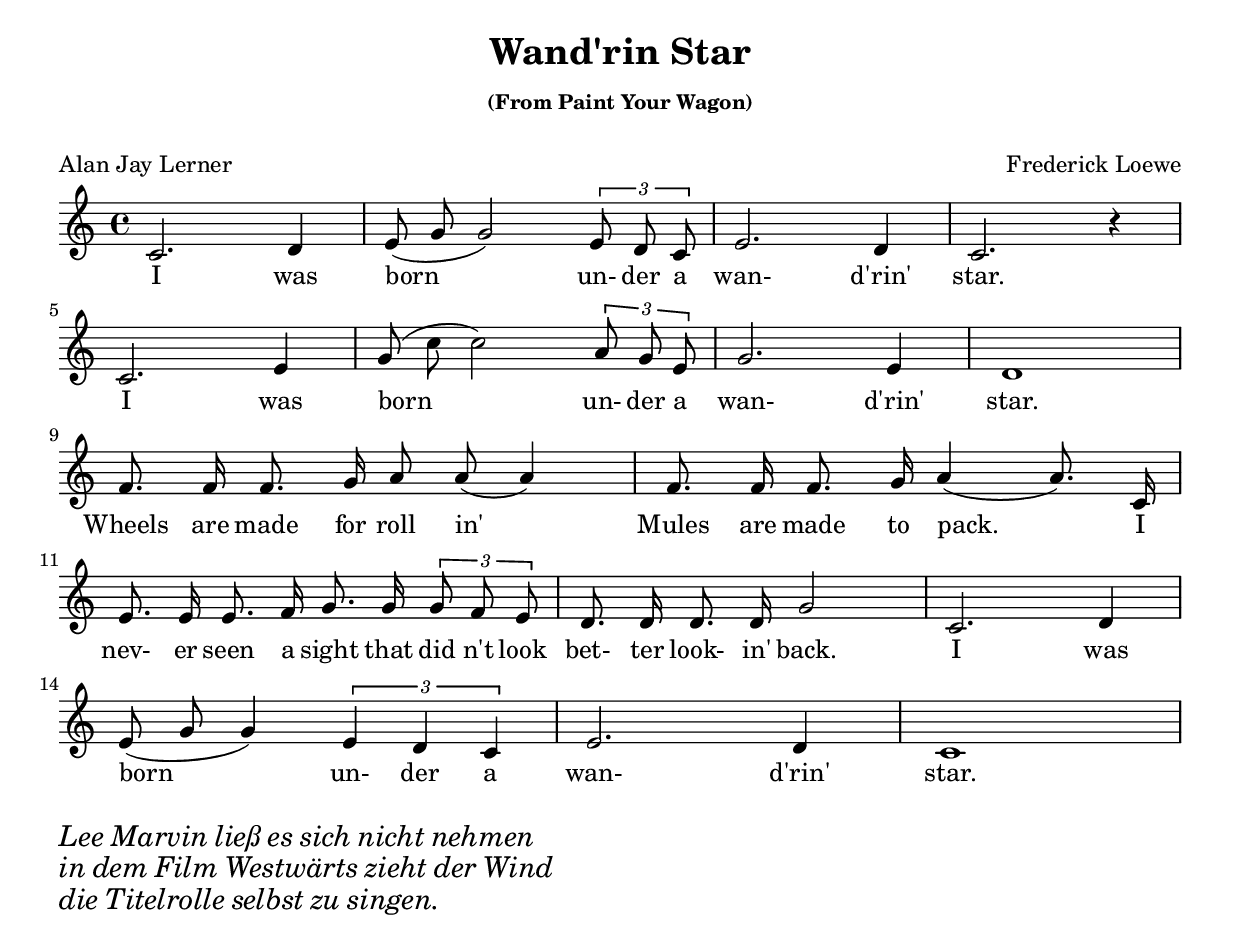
\version "2.24.3"
\bookpart {
  \tocItem \markup  "Wand'rin Star"
  \header { title = \markup \center-column {"Wand'rin Star"
              \small "(From Paint Your Wagon)" " "}
            poet     = "Alan Jay Lerner"
            composer = "Frederick Loewe"
  }
\score {
  \midi   {\tempo 4=100}
  \layout {indent = 0 }
  <<
      \transpose ees c {
      \relative c' {
	    \autoBeamOff
      \key ees \major \time 4/4
  ees2. f4 g8   (bes8 bes2) \tuplet 3/2 {g8 f8 ees8} g2.   f4 ees2. r4 \break
  ees2. g4 bes8 (ees8 ees2) \tuplet 3/2 {c8 bes8 g8} bes2. g4 f1       \break
  aes8. aes16 aes8. bes16 c8 c8( c4)   aes8. aes16 aes8. bes16 c4( c8.) ees,16 \break
  g8.   g16   g8.   aes16 bes8. bes16 \tuplet 3/2 {bes8 aes8 g8} f8. f16 f8.f16 bes2 ees,2. f4 \break
  g8 (bes8 bes4) \tuplet 3/2 {g4 f4 ees4} g2. f4 ees1
    }}
    >>
  \addlyrics {
    I was born un- der a wan- d'rin' star.
    I was born un- der a wan- d'rin' star.
    Wheels are made for roll in' Mules are made to pack. I
    nev- er seen a sight that did n't look bet- ter look- in' back. I was
    born un- der a wan- d'rin' star.
  }
}

\markup {
\column { \huge \italic {
\line{Lee Marvin ließ es sich nicht nehmen}
\line{in dem Film Westwärts zieht der Wind}
\line{die Titelrolle selbst zu singen.}
}}}

}
%{
https://musescore.com/user/114629/scores/194222
I was born under a wand'rin' star
Künstler: Lee Marvin
Komponist: Frederick Loewe
Film Westwärts zieht der Wind
     Paint your Wagon
e2. f4 g8 b8 b2 g8 f8 e8 g2. f4 e2. r2
e2. g4 b8 e8 e2 c8 b8 g8 b2. g4 f1
%}